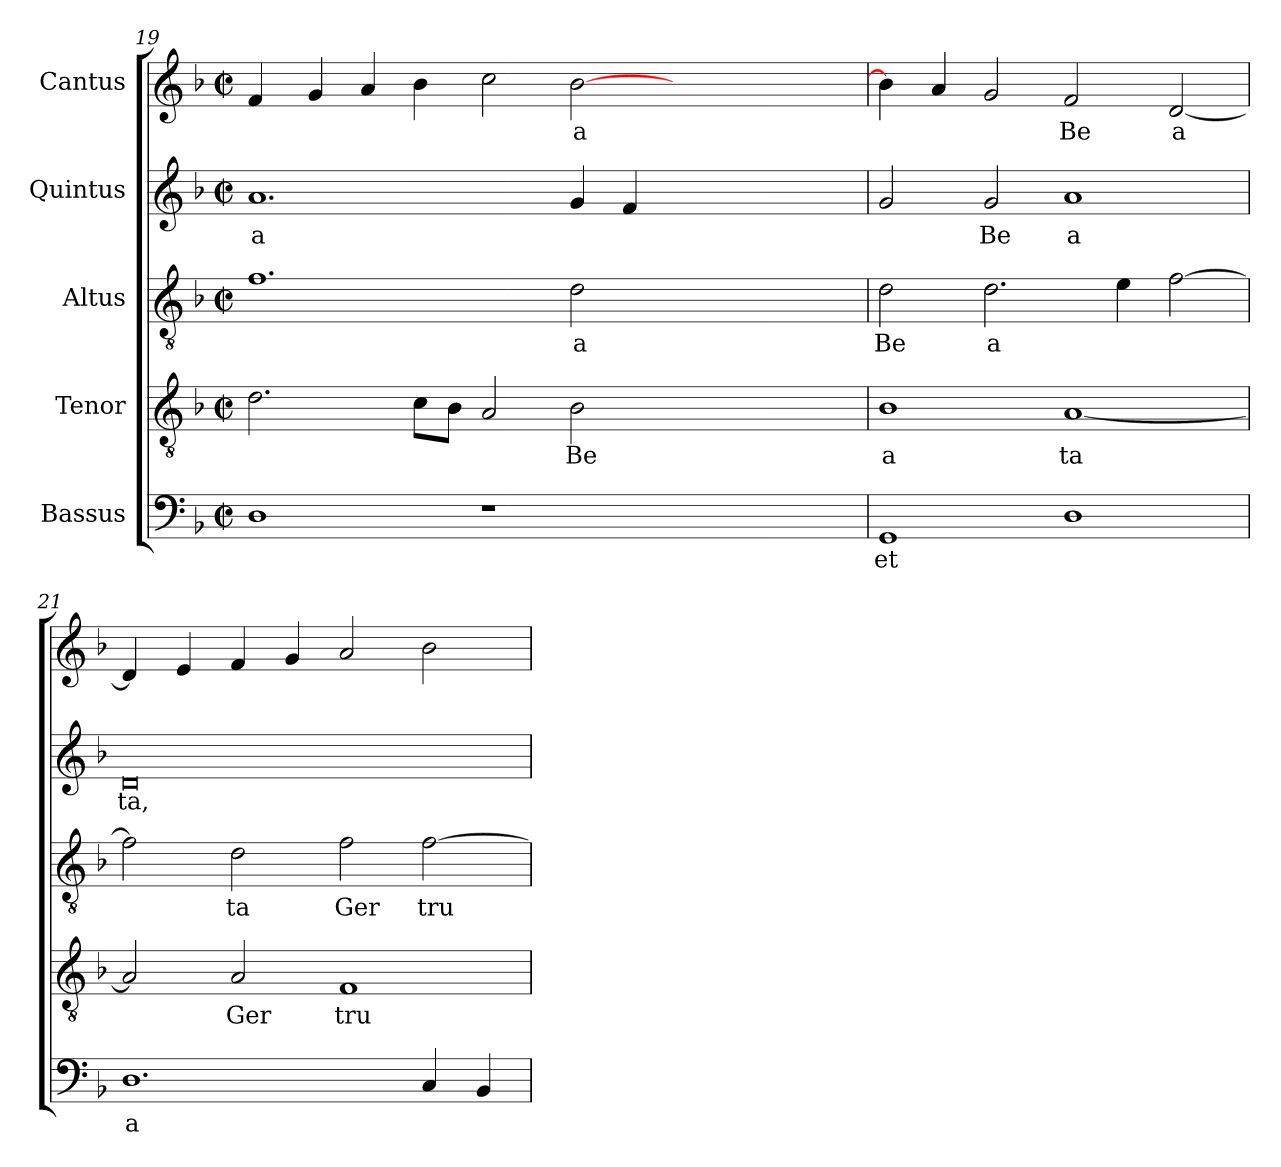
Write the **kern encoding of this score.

**kern	**text	**kern	**text	**kern	**text	**kern	**text	**kern	**text
*part5	*part5	*part4	*part4	*part3	*part3	*part2	*part2	*part1	*part1
*staff5	*staff5	*staff4	*staff4	*staff3	*staff3	*staff2	*staff2	*staff1	*staff1
*I"Bassus	*	*I"Tenor	*	*I"Altus	*	*I"Quintus	*	*I"Cantus	*
!!LO:PB:g=z
*clefF4	*	*clefGv2	*	*clefGv2	*	*clefG2	*	*clefG2	*
*k[b-]	*	*k[b-]	*	*k[b-]	*	*k[b-]	*	*k[b-]	*
*F:	*	*F:	*	*F:	*	*F:	*	*F:	*
*M2/2	*	*M2/2	*	*M2/2	*	*M2/2	*	*M2/2	*
*met(c|)	*	*met(c|)	*	*met(c|)	*	*met(c|)	*	*met(c|)	*
=19	=19	=19	=19	=19	=19	=19	=19	=19	=19
!	!	!	!	!	!	!	!LO:LY:b:rj	!	!
*^	*	*	*	*^	*	*^	*	*	*
1D	64ryy	.	2.d\	.	1.f	64ryy	.	1.a	64ryy	a	4f/	.
.	1ryy	.	.	.	.	1ryy	.	.	1ryy	.	.	.
.	.	.	.	.	.	.	.	.	.	.	4g/	.
.	.	.	.	.	.	.	.	.	.	.	4a/	.
.	.	.	8c\L	.	.	.	.	.	.	.	4b-\	.
.	.	.	8B-\J	.	.	.	.	.	.	.	.	.
!LO:N:vis=1	!	!	!	!	!	!	!	!	!	!	!	!
0r	.	.	2A/	.	.	.	.	.	.	.	2cc\	.
.	1ryy	.	.	.	.	1ryy	.	.	1ryy	.	.	.
!	!	!	!	!LO:LY:b:cj	!	!	!LO:LY:b:cj	!	!	!	!	!LO:LY:b:cj
.	.	.	2B-\	Be	2d\	.	a	4g/	.	.	[>2b-\	a
.	.	.	.	.	.	.	.	4f/	.	.	.	.
.	.	.	1ryy	.	1ryy	.	.	1ryy	.	.	1ryy	.
.	2ryy	.	.	.	.	2ryy	.	.	2ryy	.	.	.
.	4ryy	.	.	.	.	4ryy	.	.	4ryy	.	.	.
.	8...ryy	.	.	.	.	8...ryy	.	.	8...ryy	.	.	.
=20	=20	=20	=20	=20	=20	=20	=20	=20	=20	=20	=20	=20
!	!	!LO:LY:b:cj	!	!LO:LY:b:cj	!	!	!LO:LY:b:cj	!	!	!	!	!
*	*	*	*	*	*v	*v	*	*	*	*	*	*
*v	*v	*	*	*	*	*	*v	*v	*	*	*
1GG	et	1B-	a	2d\	Be	2g/	.	4b-\]	.
.	.	.	.	.	.	.	.	4a/	.
!	!	!	!	!	!LO:LY:b:cj	!	!LO:LY:b:cj	!	!
.	.	.	.	2.d\	a	2g/	Be	2g/	.
!	!	!	!LO:LY:b:cj	!	!	!	!LO:LY:b:cj	!	!LO:LY:b:cj
1D	.	[<1A	ta	.	.	1a	a	2f/	Be
.	.	.	.	4e\	.	.	.	.	.
!	!	!	!	!	!	!	!	!	!LO:LY:b:cj
.	.	.	.	[>2f\	.	.	.	[<2d/	a
=21	=21	=21	=21	=21	=21	=21	=21	=21	=21
!	!LO:LY:b:rj	!	!	!	!	!	!LO:LY:b:cj	!	!
1.D	a	2A/]	.	2f\]	.	0d	ta,	4d/]	.
.	.	.	.	.	.	.	.	4e/	.
!	!	!	!LO:LY:b:cj	!	!LO:LY:b:cj	!	!	!	!
.	.	2A/	Ger	2d\	ta	.	.	4f/	.
.	.	.	.	.	.	.	.	4g/	.
!	!	!	!LO:LY:b:cj	!	!LO:LY:b:cj	!	!	!	!
.	.	1F	tru	2f\	Ger	.	.	2a/	.
!	!	!	!	!	!LO:LY:b	!	!	!	!
4C/	.	.	.	[>2f\	tru	.	.	2b-\	.
4BB-/	.	.	.	.	.	.	.	.	.
=	=	=	=	=	=	=	=	=	=
*-	*-	*-	*-	*-	*-	*-	*-	*-	*-
